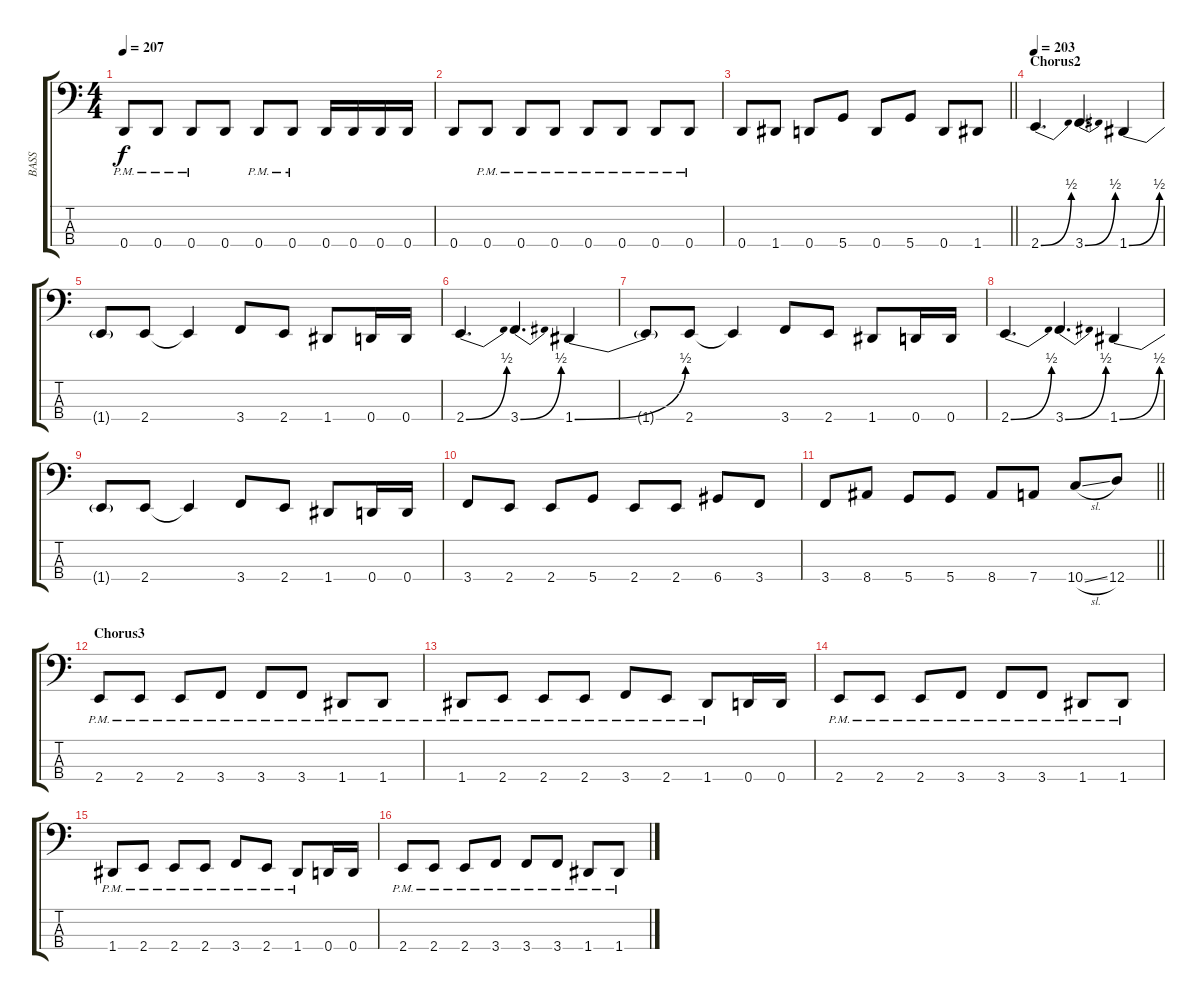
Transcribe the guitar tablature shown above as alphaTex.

\track ("BASS" "BASS") {instrument electricbasspick}
\staff {score tabs}
\tuning (G2 D2 A1 D1) {hide}
\ts (4 4)
\tempo 207
\clef f4
\ks c
0.4{pm}.8{dy f} 0.4{pm}.8 0.4{pm}.8 0.4.8 0.4{pm}.8 0.4{pm}.8 0.4.16 0.4.16 0.4.16 0.4.16 |
0.4.8 0.4{pm}.8 0.4{pm}.8 0.4{pm}.8 0.4{pm}.8 0.4{pm}.8 0.4{pm}.8 0.4{pm}.8 |
\barLineRight lightlight
0.4.8 1.4.8 0.4.8 5.4.8 0.4.8 5.4.8 0.4.8 1.4.8 |
\section ("" "Chorus2")
\tempo 203
2.4{be (bend 0 0 60 2)}.4{d} 3.4{be (bend 0 0 60 2)}.4{d} 1.4{be (bend 0 0 60 2)}.4 |
1.4{t}.8 2.4.8 2.4{t}.4 3.4.8 2.4.8 1.4.8 0.4.16 0.4.16 |
2.4{be (bend 0 0 60 2)}.4{d} 3.4{be (bend 0 0 60 2)}.4{d} 1.4{be (bend 0 0 60 2)}.4 |
1.4{t}.8 2.4.8 2.4{t}.4 3.4.8 2.4.8 1.4.8 0.4.16 0.4.16 |
2.4{be (bend 0 0 60 2)}.4{d} 3.4{be (bend 0 0 60 2)}.4{d} 1.4{be (bend 0 0 60 2)}.4 |
1.4{t}.8 2.4.8 2.4{t}.4 3.4.8 2.4.8 1.4.8 0.4.16 0.4.16 |
3.4.8 2.4.8 2.4.8 5.4.8 2.4.8 2.4.8 6.4.8 3.4.8 |
\barLineRight lightlight
3.4.8 8.4.8 5.4.8 5.4.8 8.4.8 7.4.8 10.4{sl}.8 12.4.8 |
\section ("" "Chorus3")
2.4{pm}.8 2.4{pm}.8 2.4{pm}.8 3.4{pm}.8 3.4{pm}.8 3.4{pm}.8 1.4{pm}.8 1.4{pm}.8 |
1.4{pm}.8 2.4{pm}.8 2.4{pm}.8 2.4{pm}.8 3.4{pm}.8 2.4{pm}.8 1.4{pm}.8 0.4.16 0.4.16 |
2.4{pm}.8 2.4{pm}.8 2.4{pm}.8 3.4{pm}.8 3.4{pm}.8 3.4{pm}.8 1.4{pm}.8 1.4{pm}.8 |
1.4{pm}.8 2.4{pm}.8 2.4{pm}.8 2.4{pm}.8 3.4{pm}.8 2.4{pm}.8 1.4{pm}.8 0.4.16 0.4.16 |
2.4{pm}.8 2.4{pm}.8 2.4{pm}.8 3.4{pm}.8 3.4{pm}.8 3.4{pm}.8 1.4{pm}.8 1.4{pm}.8
